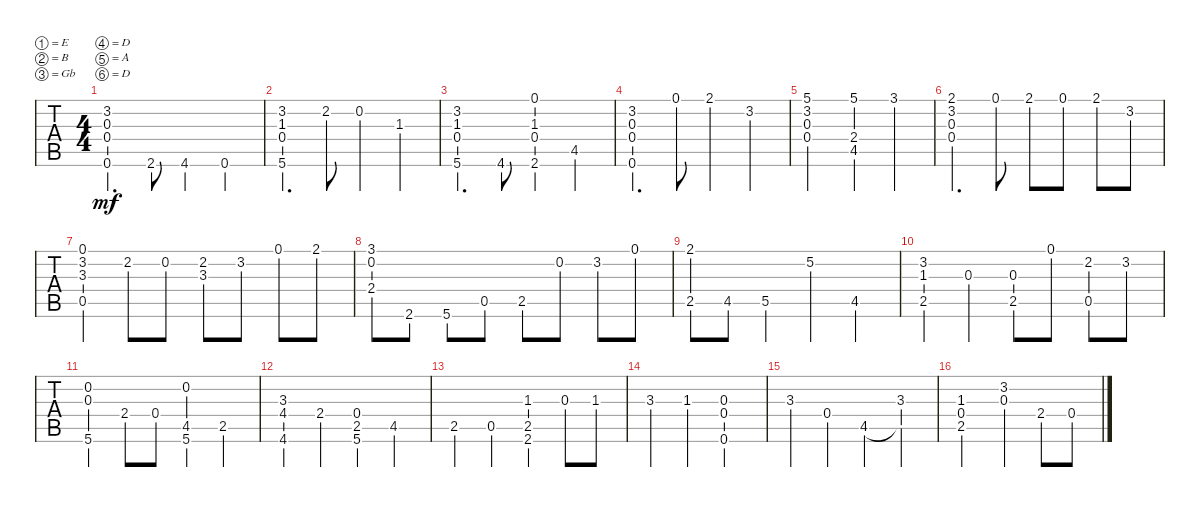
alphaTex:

\bracketExtendMode groupsimilarinstruments
\singleTrackTrackNamePolicy hidden
\multiTrackTrackNamePolicy hidden
\firstSystemTrackNameOrientation horizontal
\otherSystemsTrackNameOrientation horizontal
\track ("Gitarre" "S-Gt") {instrument acousticguitarsteel}
\staff {tabs}
\tuning (E4 B3 Gb3 D3 A2 D2)
\ts (4 4)
\tempo (160 hide)
\clef g2
\ks c
(0.4 3.2 0.3 0.6).4{d dy mf instrument acousticguitarsteel} 2.6.8 4.6.4 0.6.4 |
(5.6 0.4 1.3 3.2).4{d} 2.2.8 0.2.4 1.3.4 |
(5.6 0.4 1.3 3.2).4{d} 4.6.8 (2.6 0.4 1.3 0.1).4 4.5.4 |
(0.4 0.3 3.2 0.6).4{d} 0.1.8 2.1.4 3.2.4 |
(3.2 5.1 0.3 0.4).2 (4.5 5.1 2.4).4 3.1.4 |
(0.4 3.2 2.1 0.3).4{d} 0.1.8 2.1.8 0.1.8 2.1.8 3.2.8 |
(0.5 3.3 3.2 0.1).4 2.2.8 0.2.8 (3.3 2.2).8 3.2.8 0.1.8 2.1.8 |
(2.4 0.2 3.1).8 2.6.8 5.6.8 0.5.8 2.5.8 0.2.8 3.2.8 0.1.8 |
(2.5 2.1).8 4.5.8 5.5.4 5.2.4 4.5.4 |
(2.5 3.2 1.3).4 0.3.4 (2.5 0.3).8 0.1.8 (2.2 0.5).8 3.2.8 |
(5.6 0.3 0.2).4 2.4.8 0.4.8 (5.6 4.5 0.2).4 2.5.4 |
(4.6 4.4 3.3).4 2.4.4 (5.6 2.5 0.4).4 4.5.4 |
2.5.4 0.5.4 (2.5 2.6 1.3).4 0.3.8 1.3.8 |
3.3.4 1.3.4 (0.6 0.3 0.4).2 |
3.3.4 0.4.4 4.5.4 (4.5{t} 3.3).4 |
(2.5 0.4 1.3).2 (3.2 0.3).4 2.4.8 0.4.8
